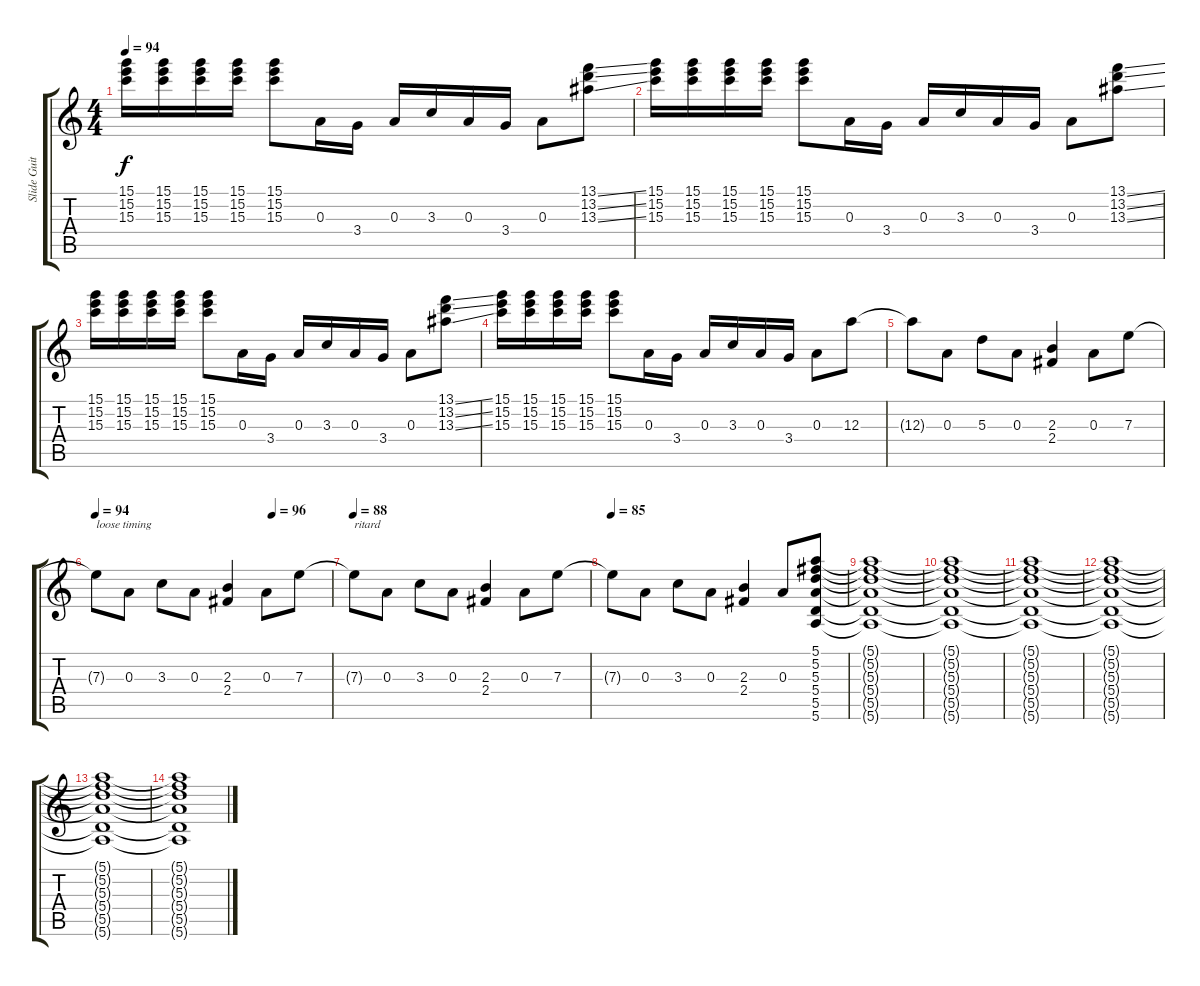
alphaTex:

\track ("Slide Guitar" "Slide Guit") {instrument distortionguitar}
\staff {score tabs}
\tuning (E4 Db4 A3 E3 A2 E2) {hide}
\ts (4 4)
\tempo 94
\clef g2
\ks c
(15.1 15.2 15.3).16{dy f} (15.1 15.2 15.3).16 (15.1 15.2 15.3).16 (15.1 15.2 15.3).16 (15.1 15.2 15.3).8 0.3.16 3.4.16 0.3.16 3.3.16 0.3.16 3.4.16 0.3.8 (13.1{ss} 13.2{ss} 13.3{ss}).8 |
(15.1 15.2 15.3).16 (15.1 15.2 15.3).16 (15.1 15.2 15.3).16 (15.1 15.2 15.3).16 (15.1 15.2 15.3).8 0.3.16 3.4.16 0.3.16 3.3.16 0.3.16 3.4.16 0.3.8 (13.1{ss} 13.2{ss} 13.3{ss}).8 |
(15.1 15.2 15.3).16 (15.1 15.2 15.3).16 (15.1 15.2 15.3).16 (15.1 15.2 15.3).16 (15.1 15.2 15.3).8 0.3.16 3.4.16 0.3.16 3.3.16 0.3.16 3.4.16 0.3.8 (13.1{ss} 13.2{ss} 13.3{ss}).8 |
(15.1 15.2 15.3).16 (15.1 15.2 15.3).16 (15.1 15.2 15.3).16 (15.1 15.2 15.3).16 (15.1 15.2 15.3).8 0.3.16 3.4.16 0.3.16 3.3.16 0.3.16 3.4.16 0.3.8 12.3.8 |
12.3{t}.8 0.3.8 5.3.8 0.3.8 (2.3 2.4).4 0.3.8 7.3.8 |
\tempo 94
\tempo (96 0.75)
7.3{t}.8{txt "loose timing"} 0.3.8 3.3.8 0.3.8 (2.3 2.4).4 0.3.8 7.3.8 |
\tempo 88
7.3{t}.8{txt "ritard"} 0.3.8 3.3.8 0.3.8 (2.3 2.4).4 0.3.8 7.3.8 |
\tempo 85
7.3{t}.8 0.3.8 3.3.8 0.3.8 (2.3 2.4).4 0.3.8 (5.1 5.2 5.3 5.4 5.5 5.6).8 |
(5.1{t} 5.2{t} 5.3{t} 5.4{t} 5.5{t} 5.6{t}).1 |
(5.1{t} 5.2{t} 5.3{t} 5.4{t} 5.5{t} 5.6{t}).1 |
(5.1{t} 5.2{t} 5.3{t} 5.4{t} 5.5{t} 5.6{t}).1 |
(5.1{t} 5.2{t} 5.3{t} 5.4{t} 5.5{t} 5.6{t}).1 |
(5.1{t} 5.2{t} 5.3{t} 5.4{t} 5.5{t} 5.6{t}).1 |
(5.1{t} 5.2{t} 5.3{t} 5.4{t} 5.5{t} 5.6{t}).1
